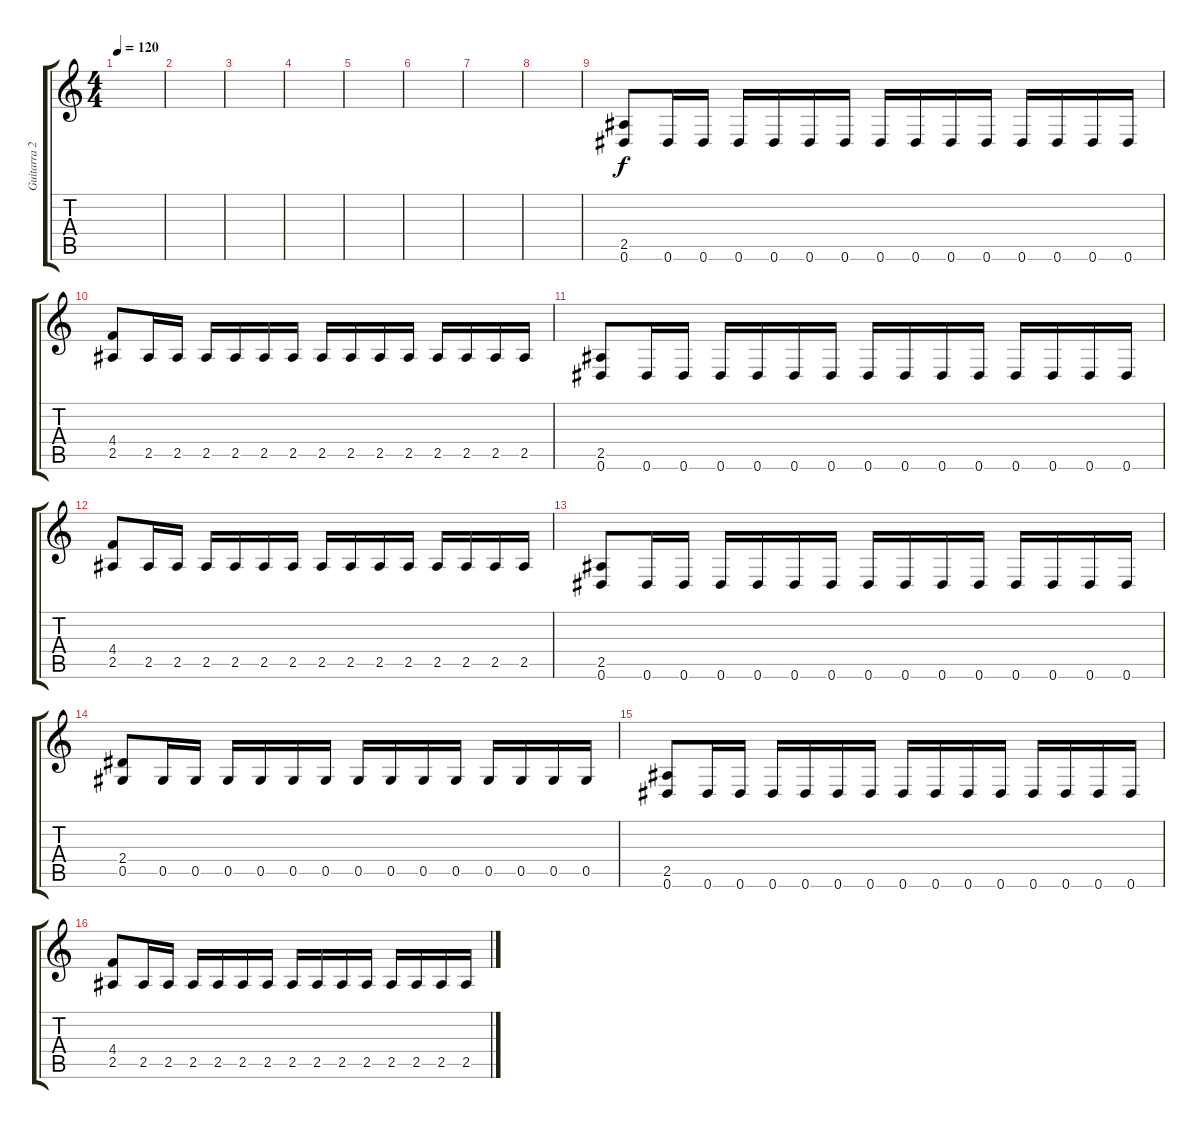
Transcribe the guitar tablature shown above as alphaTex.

\track ("Guitarra 2" "Guitarra 2") {instrument distortionguitar}
\staff {score tabs}
\tuning (Eb4 Bb3 Gb3 Db3 Ab2 Eb2) {hide}
\ts (4 4)
\tempo 120
\clef g2
\ks c
|
|
|
|
|
|
|
|
(2.5 0.6).8 0.6.16 0.6.16 0.6.16 0.6.16 0.6.16 0.6.16 0.6.16 0.6.16 0.6.16 0.6.16 0.6.16 0.6.16 0.6.16 0.6.16 |
(4.4 2.5).8 2.5.16 2.5.16 2.5.16 2.5.16 2.5.16 2.5.16 2.5.16 2.5.16 2.5.16 2.5.16 2.5.16 2.5.16 2.5.16 2.5.16 |
(2.5 0.6).8 0.6.16 0.6.16 0.6.16 0.6.16 0.6.16 0.6.16 0.6.16 0.6.16 0.6.16 0.6.16 0.6.16 0.6.16 0.6.16 0.6.16 |
(4.4 2.5).8 2.5.16 2.5.16 2.5.16 2.5.16 2.5.16 2.5.16 2.5.16 2.5.16 2.5.16 2.5.16 2.5.16 2.5.16 2.5.16 2.5.16 |
(2.5 0.6).8 0.6.16 0.6.16 0.6.16 0.6.16 0.6.16 0.6.16 0.6.16 0.6.16 0.6.16 0.6.16 0.6.16 0.6.16 0.6.16 0.6.16 |
(2.4 0.5).8 0.5.16 0.5.16 0.5.16 0.5.16 0.5.16 0.5.16 0.5.16 0.5.16 0.5.16 0.5.16 0.5.16 0.5.16 0.5.16 0.5.16 |
(2.5 0.6).8 0.6.16 0.6.16 0.6.16 0.6.16 0.6.16 0.6.16 0.6.16 0.6.16 0.6.16 0.6.16 0.6.16 0.6.16 0.6.16 0.6.16 |
(4.4 2.5).8 2.5.16 2.5.16 2.5.16 2.5.16 2.5.16 2.5.16 2.5.16 2.5.16 2.5.16 2.5.16 2.5.16 2.5.16 2.5.16 2.5.16
